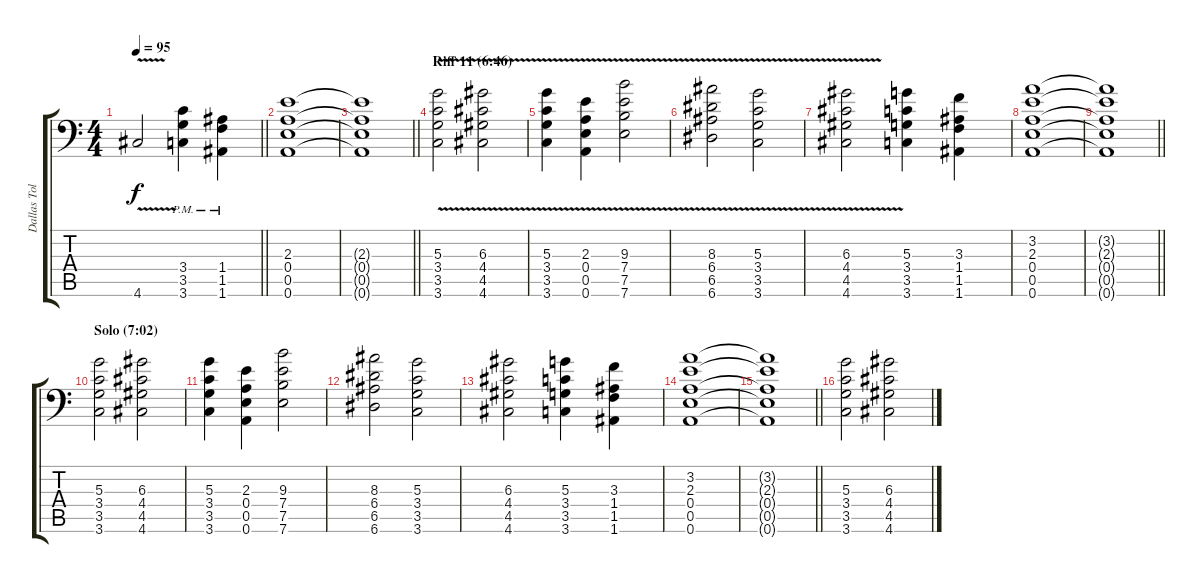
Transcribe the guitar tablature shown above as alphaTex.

\track ("Dallas Toller-Wade" "Dallas Tol") {instrument overdrivenguitar}
\staff {score tabs}
\tuning (B3 Gb3 D3 A2 E2 A1) {hide}
\ts (4 4)
\tempo 95
\clef f4
\barLineRight lightlight
\ks c
4.6{v}.2{dy f} (3.4{pm} 3.5 3.6).4 (1.4{pm} 1.5 1.6).4 |
\section ("" "")
(2.3 0.4 0.5 0.6).1 |
\barLineRight lightlight
(2.3{t} 0.4{t} 0.5{t} 0.6{t}).1 |
\section ("" "Riff 11 (6:46)")
(5.3{v} 3.4 3.5 3.6).2 (6.3{v} 4.4 4.5 4.6).2 |
(5.3{v} 3.4 3.5 3.6).4 (2.3{v} 0.4 0.5 0.6).4 (9.3{v} 7.4 7.5 7.6).2 |
(8.3{v} 6.4 6.5 6.6).2 (5.3{v} 3.4 3.5 3.6).2 |
(6.3{v} 4.4 4.5 4.6).2 (5.3 3.4 3.5 3.6).4 (3.3 1.4 1.5 1.6).4 |
(3.2 2.3 0.4 0.5 0.6).1 |
\barLineRight lightlight
(3.2{t} 2.3{t} 0.4{t} 0.5{t} 0.6{t}).1 |
\section ("" "Solo (7:02)")
(5.3 3.4 3.5 3.6).2 (6.3 4.4 4.5 4.6).2 |
(5.3 3.4 3.5 3.6).4 (2.3 0.4 0.5 0.6).4 (9.3 7.4 7.5 7.6).2 |
(8.3 6.4 6.5 6.6).2 (5.3 3.4 3.5 3.6).2 |
(6.3 4.4 4.5 4.6).2 (5.3 3.4 3.5 3.6).4 (3.3 1.4 1.5 1.6).4 |
(3.2 2.3 0.4 0.5 0.6).1 |
\barLineRight lightlight
(3.2{t} 2.3{t} 0.4{t} 0.5{t} 0.6{t}).1 |
(5.3 3.4 3.5 3.6).2 (6.3 4.4 4.5 4.6).2
